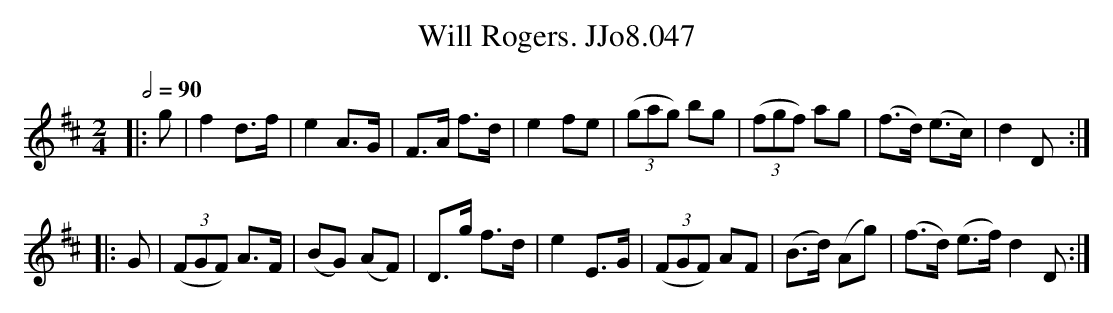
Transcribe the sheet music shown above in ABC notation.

X:1
T:Will Rogers. JJo8.047
M:2/4
L:1/8
Q:1/2=90
K:D
|:g|f2d>f|e2A>G|F>A f>d|e2fe|((3gag) bg|((3fgf) ag|(f>d) (e>c)|d2D:|
|:G|((3FGF) A>F|(BG) (AF)|D>g f>d|e2E>G|((3FGF) AF|(B>d) (Ag)|(f>d) (e>f)d2D:|
